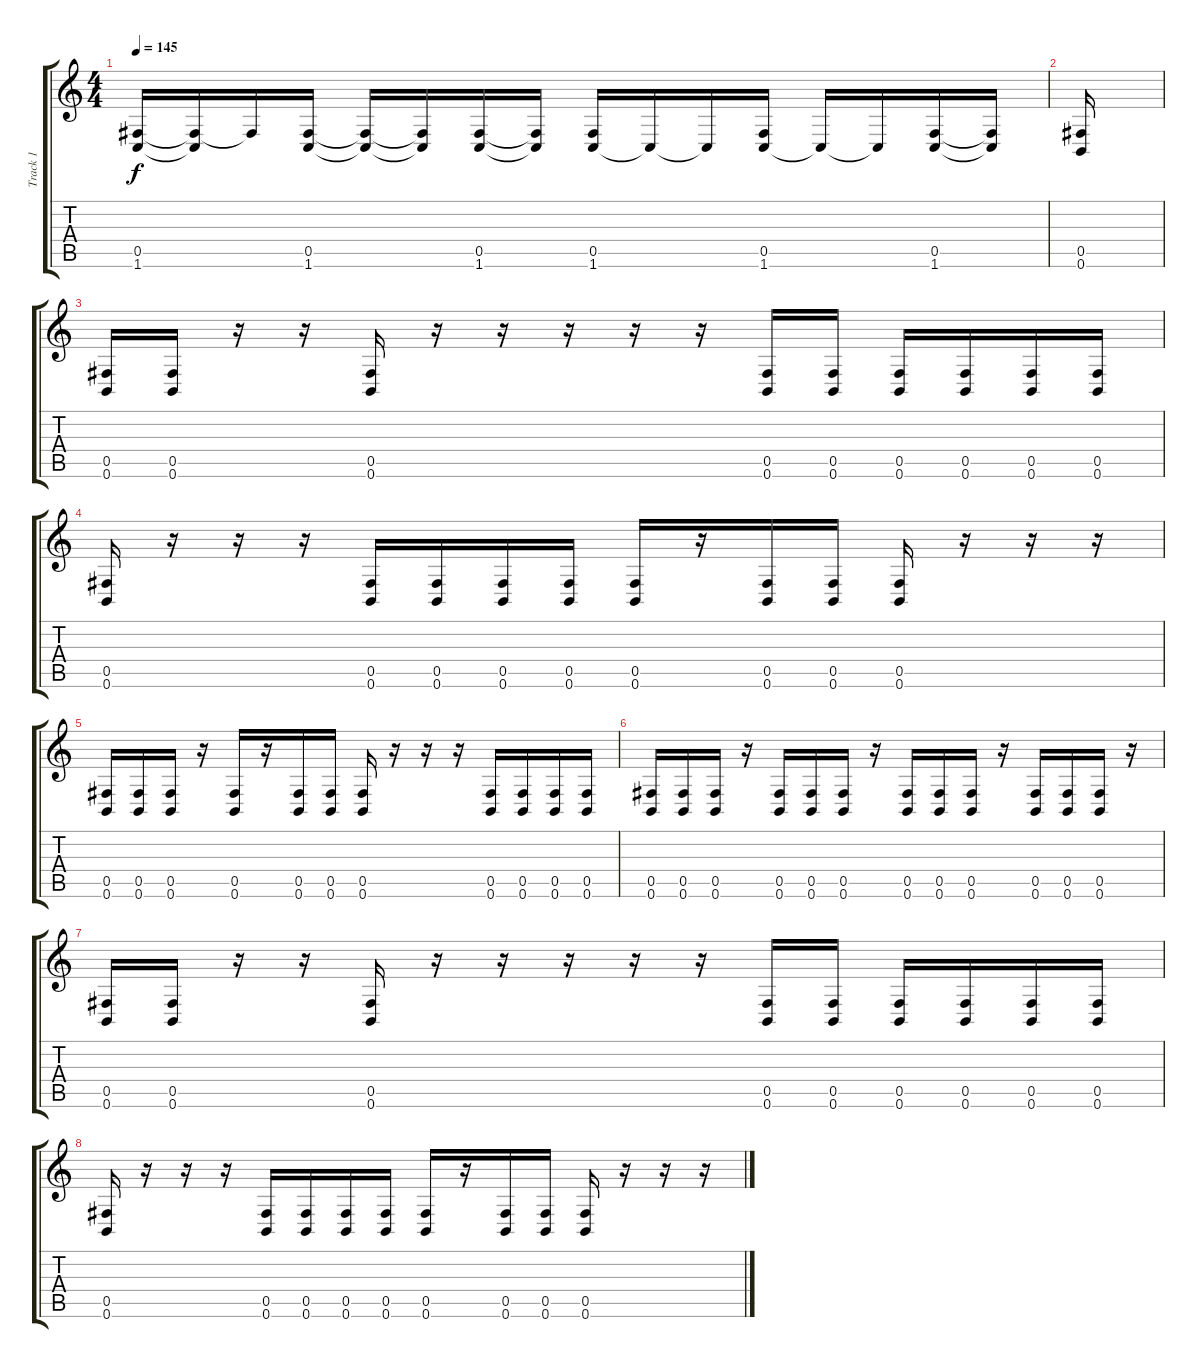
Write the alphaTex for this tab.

\track ("Track 1" "Track 1") {instrument distortionguitar}
\staff {score tabs}
\tuning (Db4 Ab3 E3 B2 Gb2 B1) {hide}
\ts (4 4)
\tempo 145
\clef g2
\ks c
(0.5 1.6).16{dy f} (0.5{t} 1.6{t}).16 0.5{t}.16 (0.5 1.6).16 (0.5{t} 1.6{t}).16 (0.5{t} 1.6{t}).16 (0.5 1.6).16 (0.5{t} 1.6{t}).16 (0.5 1.6).16 1.6{t}.16 1.6{t}.16 (0.5 1.6).16 1.6{t}.16 1.6{t}.16 (0.5 1.6).16 (0.5{t} 1.6{t}).16 |
(0.5 0.6).16 |
(0.5 0.6).16 (0.5 0.6).16 r.16 r.16 (0.5 0.6).16 r.16 r.16 r.16 r.16 r.16 (0.5 0.6).16 (0.5 0.6).16 (0.5 0.6).16 (0.5 0.6).16 (0.5 0.6).16 (0.5 0.6).16 |
(0.5 0.6).16 r.16 r.16 r.16 (0.5 0.6).16 (0.5 0.6).16 (0.5 0.6).16 (0.5 0.6).16 (0.5 0.6).16 r.16 (0.5 0.6).16 (0.5 0.6).16 (0.5 0.6).16 r.16 r.16 r.16 |
(0.5 0.6).16 (0.5 0.6).16 (0.5 0.6).16 r.16 (0.5 0.6).16 r.16 (0.5 0.6).16 (0.5 0.6).16 (0.5 0.6).16 r.16 r.16 r.16 (0.5 0.6).16 (0.5 0.6).16 (0.5 0.6).16 (0.5 0.6).16 |
(0.5 0.6).16 (0.5 0.6).16 (0.5 0.6).16 r.16 (0.5 0.6).16 (0.5 0.6).16 (0.5 0.6).16 r.16 (0.5 0.6).16 (0.5 0.6).16 (0.5 0.6).16 r.16 (0.5 0.6).16 (0.5 0.6).16 (0.5 0.6).16 r.16 |
(0.5 0.6).16 (0.5 0.6).16 r.16 r.16 (0.5 0.6).16 r.16 r.16 r.16 r.16 r.16 (0.5 0.6).16 (0.5 0.6).16 (0.5 0.6).16 (0.5 0.6).16 (0.5 0.6).16 (0.5 0.6).16 |
(0.5 0.6).16 r.16 r.16 r.16 (0.5 0.6).16 (0.5 0.6).16 (0.5 0.6).16 (0.5 0.6).16 (0.5 0.6).16 r.16 (0.5 0.6).16 (0.5 0.6).16 (0.5 0.6).16 r.16 r.16 r.16
